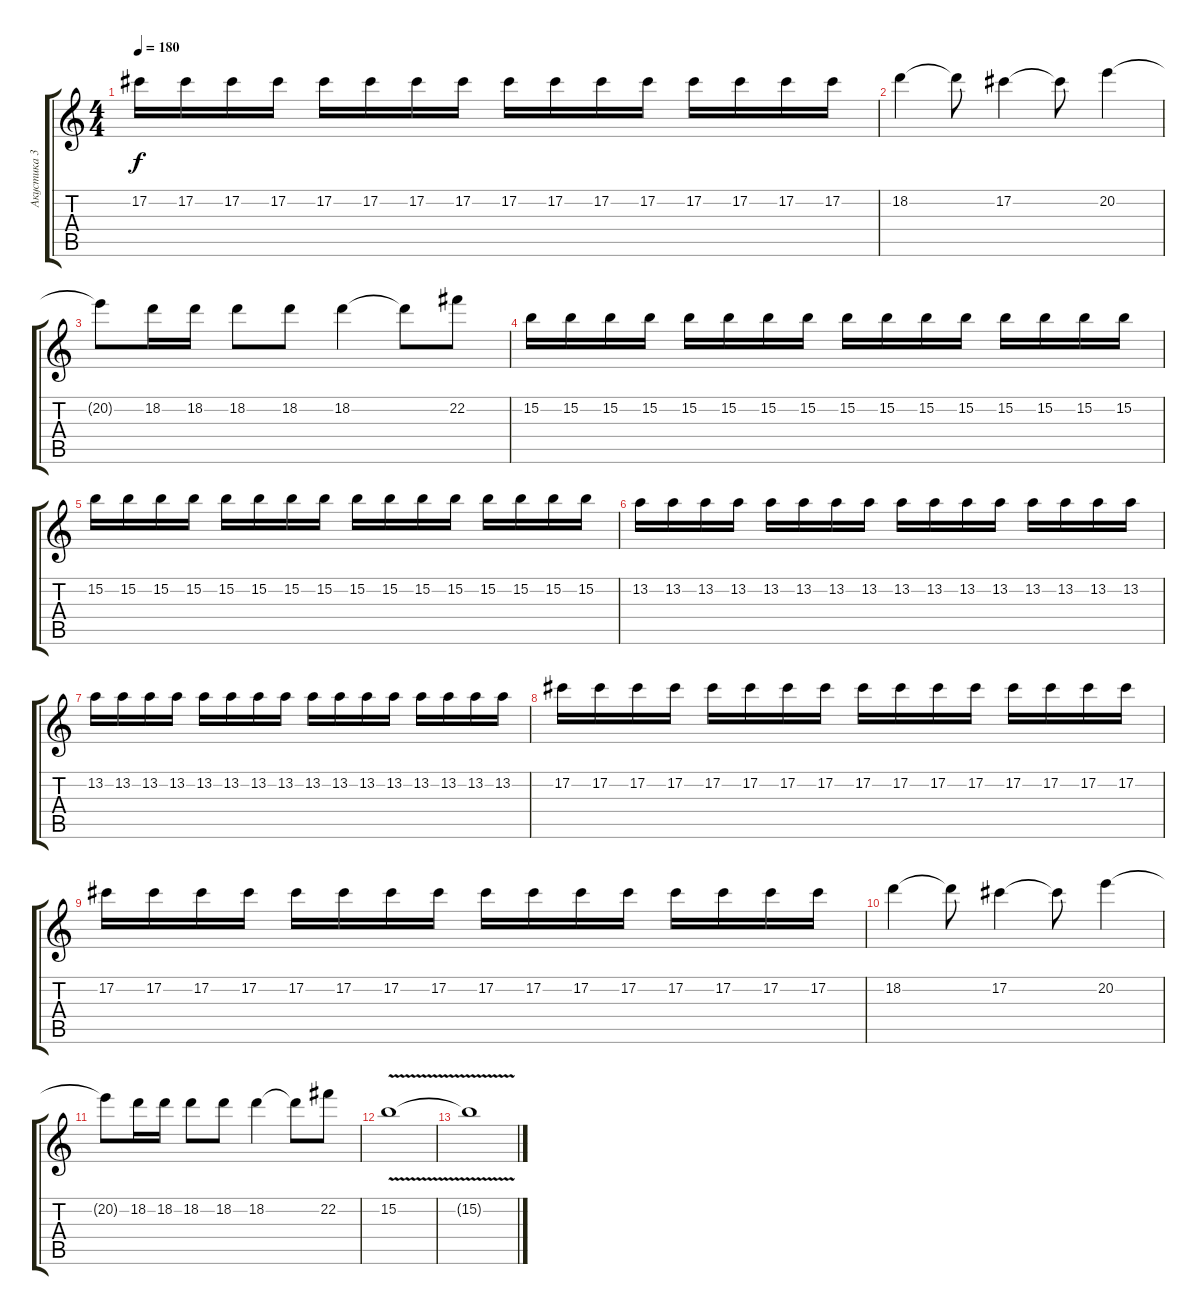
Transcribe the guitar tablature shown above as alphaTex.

\track ("Акустика 3" "Акустика 3") {instrument electricguitarclean}
\staff {score tabs}
\tuning (Db4 Ab3 E3 B2 Gb2 B1) {hide}
\ts (4 4)
\tempo 180
\clef g2
\ks c
17.2.16{dy f} 17.2.16 17.2.16 17.2.16 17.2.16 17.2.16 17.2.16 17.2.16 17.2.16 17.2.16 17.2.16 17.2.16 17.2.16 17.2.16 17.2.16 17.2.16 |
18.2.4 18.2{t}.8 17.2.4 17.2{t}.8 20.2.4 |
20.2{t}.8 18.2.16 18.2.16 18.2.8 18.2.8 18.2.4 18.2{t}.8 22.2.8 |
15.2.16 15.2.16 15.2.16 15.2.16 15.2.16 15.2.16 15.2.16 15.2.16 15.2.16 15.2.16 15.2.16 15.2.16 15.2.16 15.2.16 15.2.16 15.2.16 |
15.2.16 15.2.16 15.2.16 15.2.16 15.2.16 15.2.16 15.2.16 15.2.16 15.2.16 15.2.16 15.2.16 15.2.16 15.2.16 15.2.16 15.2.16 15.2.16 |
13.2.16 13.2.16 13.2.16 13.2.16 13.2.16 13.2.16 13.2.16 13.2.16 13.2.16 13.2.16 13.2.16 13.2.16 13.2.16 13.2.16 13.2.16 13.2.16 |
13.2.16 13.2.16 13.2.16 13.2.16 13.2.16 13.2.16 13.2.16 13.2.16 13.2.16 13.2.16 13.2.16 13.2.16 13.2.16 13.2.16 13.2.16 13.2.16 |
17.2.16 17.2.16 17.2.16 17.2.16 17.2.16 17.2.16 17.2.16 17.2.16 17.2.16 17.2.16 17.2.16 17.2.16 17.2.16 17.2.16 17.2.16 17.2.16 |
17.2.16 17.2.16 17.2.16 17.2.16 17.2.16 17.2.16 17.2.16 17.2.16 17.2.16 17.2.16 17.2.16 17.2.16 17.2.16 17.2.16 17.2.16 17.2.16 |
18.2.4 18.2{t}.8 17.2.4 17.2{t}.8 20.2.4 |
20.2{t}.8 18.2.16 18.2.16 18.2.8 18.2.8 18.2.4 18.2{t}.8 22.2.8 |
15.2{v}.1 |
15.2{t}.1
